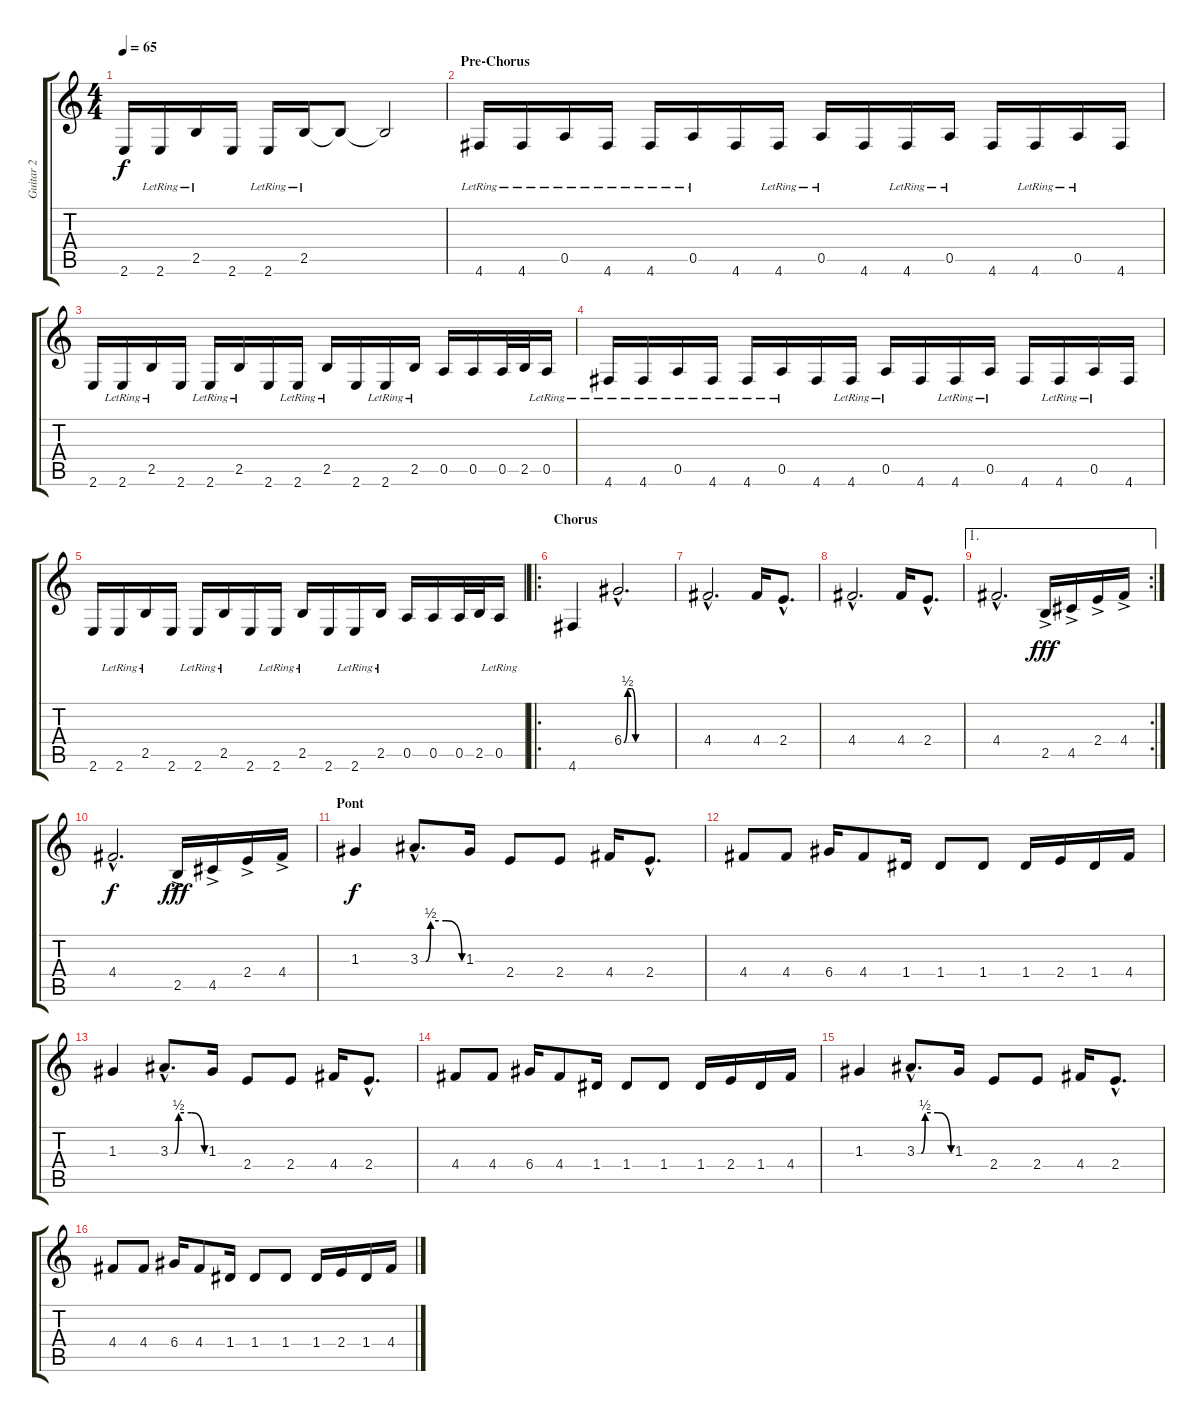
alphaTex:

\track ("Guitar 2" "Guitar 2") {instrument electricguitarjazz}
\staff {score tabs}
\tuning (E4 B3 G3 D3 A2 D2) {hide}
\ts (4 4)
\tempo 65
\clef g2
\ks c
2.6.16{dy f} 2.6{lr}.16 2.5{lr}.16 2.6.16 2.6{lr}.16 2.5{lr}.16 2.5{t}.8 2.5{t}.2 |
\section ("" "Pre-Chorus")
4.6{lr}.16 4.6{lr}.16 0.5{lr}.16 4.6{lr}.16 4.6{lr}.16 0.5{lr}.16 4.6.16 4.6{lr}.16 0.5{lr}.16 4.6.16 4.6{lr}.16 0.5{lr}.16 4.6.16 4.6{lr}.16 0.5{lr}.16 4.6.16 |
2.6.16 2.6{lr}.16 2.5{lr}.16 2.6.16 2.6{lr}.16 2.5{lr}.16 2.6.16 2.6{lr}.16 2.5{lr}.16 2.6.16 2.6{lr}.16 2.5{lr}.16 0.5.16 0.5.16 0.5.32 2.5.32 0.5{lr}.16 |
4.6{lr}.16 4.6{lr}.16 0.5{lr}.16 4.6{lr}.16 4.6{lr}.16 0.5{lr}.16 4.6.16 4.6{lr}.16 0.5{lr}.16 4.6.16 4.6{lr}.16 0.5{lr}.16 4.6.16 4.6{lr}.16 0.5{lr}.16 4.6.16 |
2.6.16 2.6{lr}.16 2.5{lr}.16 2.6.16 2.6{lr}.16 2.5{lr}.16 2.6.16 2.6{lr}.16 2.5{lr}.16 2.6.16 2.6{lr}.16 2.5{lr}.16 0.5.16 0.5.16 0.5.32 2.5.32 0.5{lr}.16 |
\ro
\section ("" "Chorus")
4.6.4{instrument distortionguitar} 6.4{be (custom 0 0 5 2 10 2 15 0 60 0) hac}.2{d} |
4.4{hac}.2{d} 4.4.16 2.4{hac}.8{d} |
4.4{hac}.2{d} 4.4.16 2.4{hac}.8{d} |
\ae 1
\rc 2
4.4{hac}.2{d} 2.5{ac}.16{dy fff} 4.5{ac}.16 2.4{ac}.16 4.4{ac}.16 |
4.4{hac}.2{d dy f} 2.5{ac}.16{dy fff} 4.5{ac}.16 2.4{ac}.16 4.4{ac}.16 |
\section ("" "Pont")
1.3.4{dy f} 3.3{be (custom 0 0 8 0 15 2 37 2 60 0) hac}.8{d} 1.3.16 2.4.8 2.4.8 4.4.16 2.4{hac}.8{d} |
4.4.8 4.4.8 6.4.16 4.4.8 1.4.16 1.4.8 1.4.8 1.4.16 2.4.16 1.4.16 4.4.16 |
1.3.4 3.3{be (custom 0 0 8 0 15 2 37 2 60 0) hac}.8{d} 1.3.16 2.4.8 2.4.8 4.4.16 2.4{hac}.8{d} |
4.4.8 4.4.8 6.4.16 4.4.8 1.4.16 1.4.8 1.4.8 1.4.16 2.4.16 1.4.16 4.4.16 |
1.3.4 3.3{be (custom 0 0 8 0 15 2 37 2 60 0) hac}.8{d} 1.3.16 2.4.8 2.4.8 4.4.16 2.4{hac}.8{d} |
4.4.8 4.4.8 6.4.16 4.4.8 1.4.16 1.4.8 1.4.8 1.4.16 2.4.16 1.4.16 4.4.16
